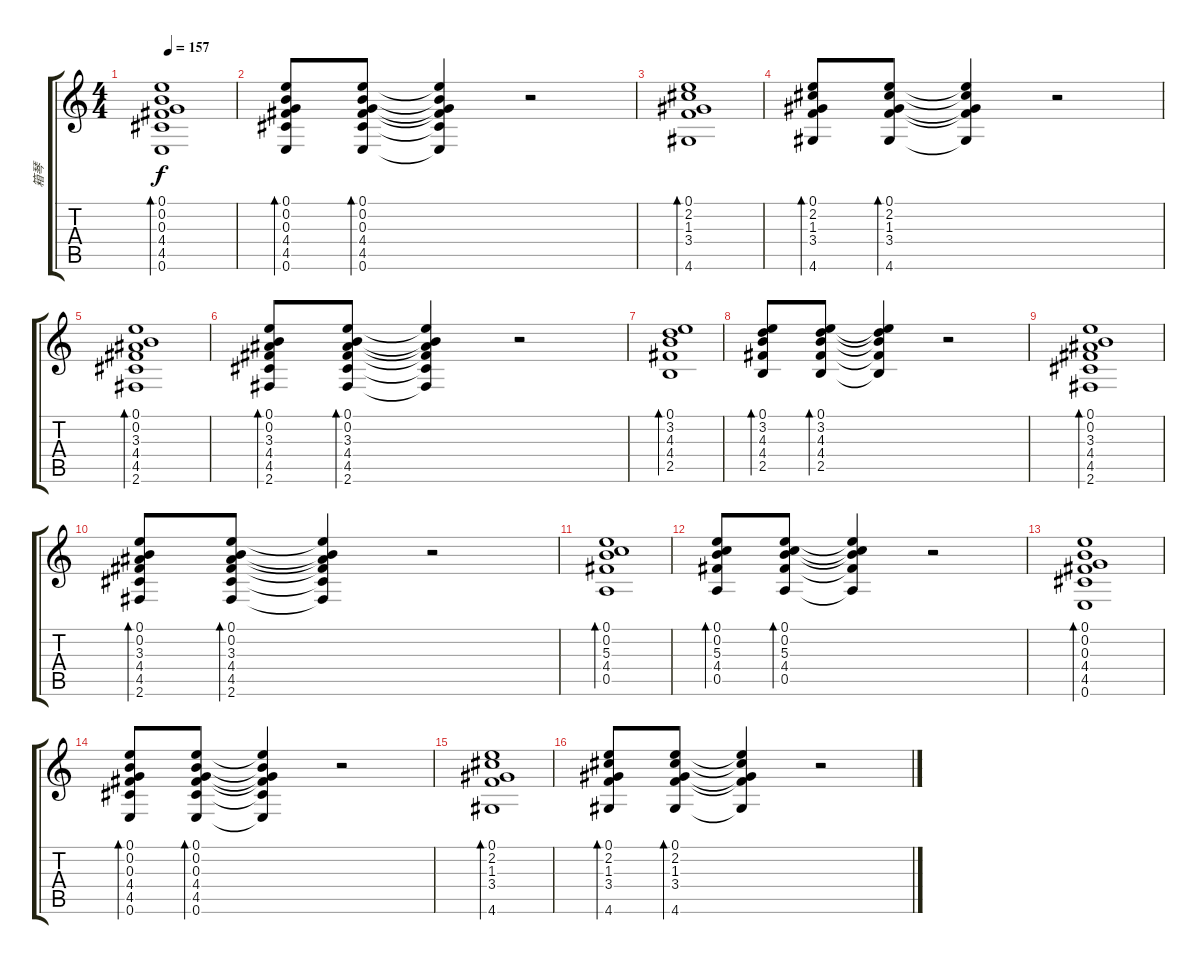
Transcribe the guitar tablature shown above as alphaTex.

\track ("箱琴" "箱琴") {instrument acousticguitarsteel}
\staff {score tabs}
\tuning (E4 B3 G3 D3 A2 E2) {hide}
\ts (4 4)
\tempo 157
\clef g2
\ks c
(0.1 0.2 0.3 4.4 4.5 0.6).1{bd 120 dy f} |
(0.1 0.2 0.3 4.4 4.5 0.6).8{bd 120} (0.1 0.2 0.3 4.4 4.5 0.6).8{bd 60} (0.1{t} 0.2{t} 0.3{t} 4.4{t} 4.5{t} 0.6{t}).4 r.2 |
(0.1 2.2 1.3 3.4 4.6).1{bd 120} |
(0.1 2.2 1.3 3.4 4.6).8{bd 120} (0.1 2.2 1.3 3.4 4.6).8{bd 60} (0.1{t} 2.2{t} 1.3{t} 3.4{t} 4.6{t}).4 r.2 |
(0.1 0.2 3.3 4.4 4.5 2.6).1{bd 120} |
(0.1 0.2 3.3 4.4 4.5 2.6).8{bd 120} (0.1 0.2 3.3 4.4 4.5 2.6).8{bd 60} (0.1{t} 0.2{t} 3.3{t} 4.4{t} 4.5{t} 2.6{t}).4 r.2 |
(0.1 3.2 4.3 4.4 2.5).1{bd 120} |
(0.1 3.2 4.3 4.4 2.5).8{bd 120} (0.1 3.2 4.3 4.4 2.5).8{bd 60} (0.1{t} 3.2{t} 4.3{t} 4.4{t} 2.5{t}).4 r.2 |
(0.1 0.2 3.3 4.4 4.5 2.6).1{bd 120} |
(0.1 0.2 3.3 4.4 4.5 2.6).8{bd 120} (0.1 0.2 3.3 4.4 4.5 2.6).8{bd 60} (0.1{t} 0.2{t} 3.3{t} 4.4{t} 4.5{t} 2.6{t}).4 r.2 |
(0.1 0.2 5.3 4.4 0.5).1{bd 120} |
(0.1 0.2 5.3 4.4 0.5).8{bd 120} (0.1 0.2 5.3 4.4 0.5).8{bd 60} (0.1{t} 0.2{t} 5.3{t} 4.4{t} 0.5{t}).4 r.2 |
(0.1 0.2 0.3 4.4 4.5 0.6).1{bd 120} |
(0.1 0.2 0.3 4.4 4.5 0.6).8{bd 120} (0.1 0.2 0.3 4.4 4.5 0.6).8{bd 60} (0.1{t} 0.2{t} 0.3{t} 4.4{t} 4.5{t} 0.6{t}).4 r.2 |
(0.1 2.2 1.3 3.4 4.6).1{bd 120} |
(0.1 2.2 1.3 3.4 4.6).8{bd 120} (0.1 2.2 1.3 3.4 4.6).8{bd 60} (0.1{t} 2.2{t} 1.3{t} 3.4{t} 4.6{t}).4 r.2
